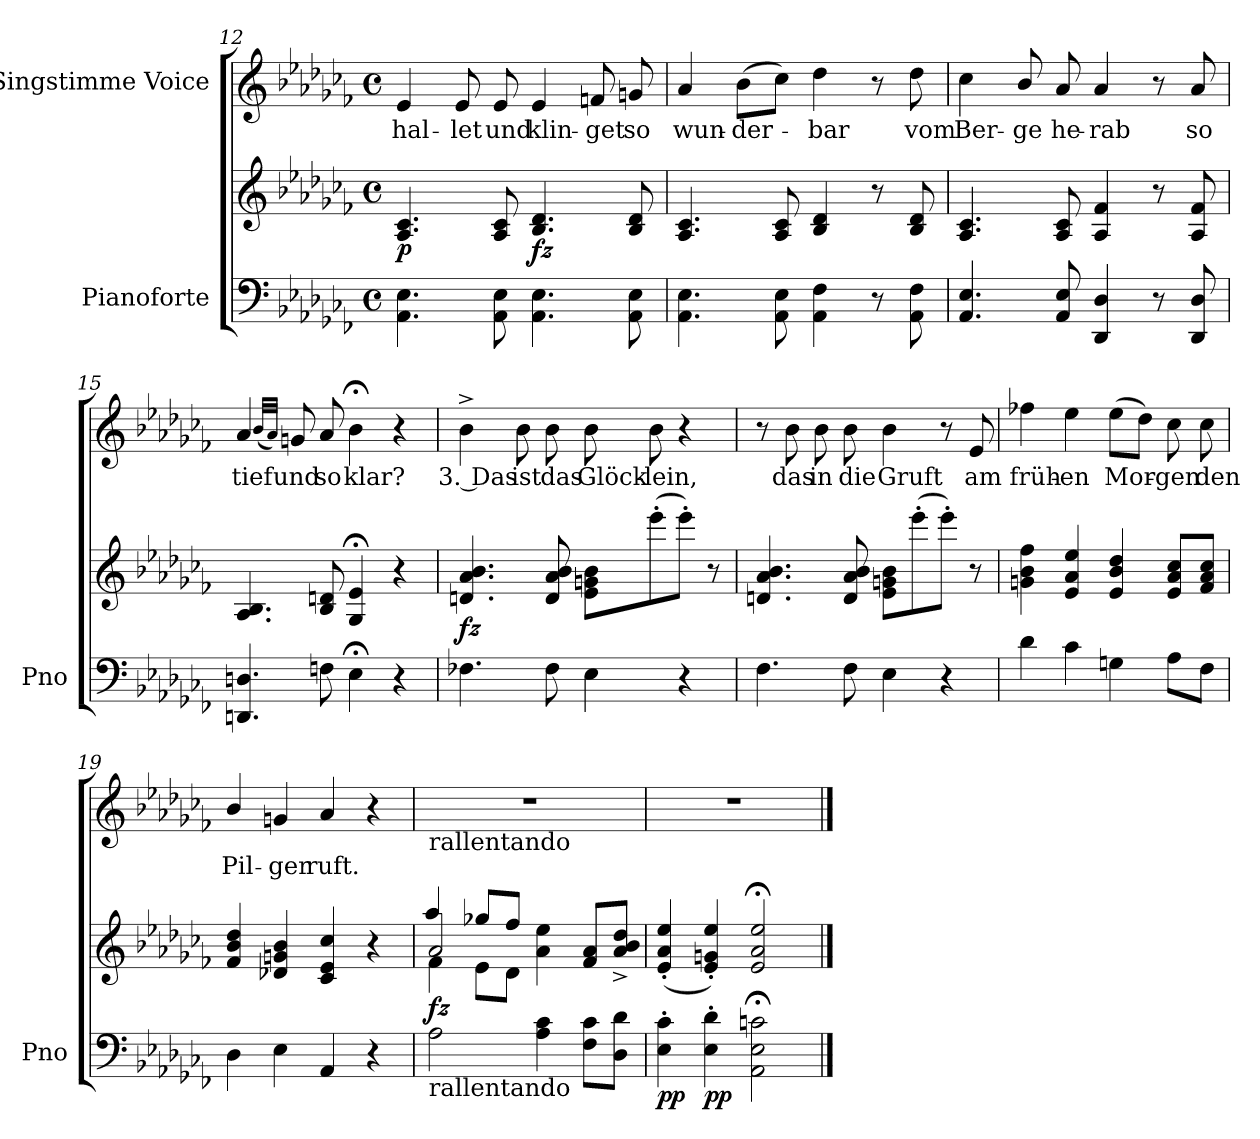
**kern	**kern	**dynam	**kern	**text
*part2	*part2	*part2	*part1	*part1
*staff3	*staff2	*staff2/3	*staff1	*staff1
*I"Pianoforte	*	*	*I"Singstimme Voice	*
*I'Pno	*	*	*	*
*clefF4	*clefG2	*	*clefG2	*
*k[b-e-a-d-g-c-f-]	*k[b-e-a-d-g-c-f-]	*	*k[b-e-a-d-g-c-f-]	*
*M4/4	*M4/4	*	*M4/4	*
*met(c)	*met(c)	*	*met(c)	*
=12	=12	=12	=12	=12
!	!	!LO:DY:b	!	!LO:LY:b
4.AA-\ 4.E-\	4.A-/ 4.c-/	p	4e-/	hal-
!	!	!	!	!LO:LY:b
.	.	.	8e-/	-let
!	!	!	!	!LO:LY:b
8AA-\ 8E-\	8A-/ 8c-/	.	8e-/	und
!	!	!LO:DY:b	!	!LO:LY:b
4.AA-\ 4.E-\	4.B-/ 4.d-/	fz	4e-/	klin-
!	!	!	!	!LO:LY:b
.	.	.	8fn/	-get
!	!	!	!	!LO:LY:b
8AA-\ 8E-\	8B-/ 8d-/	.	8gn/	so
=13	=13	=13	=13	=13
!	!	!	!	!LO:LY:b
4.AA-\ 4.E-\	4.A-/ 4.c-/	.	4a-/	wun-
!	!	!	!	!LO:LY:b
.	.	.	(8b-\L	-der-
8AA-\ 8E-\	8A-/ 8c-/	.	8cc-\J)	.
!	!	!	!	!LO:LY:b
4AA-\ 4F-\	4B-/ 4d-/	.	4dd-\	-bar
8r	8r	.	8r	.
!	!	!	!	!LO:LY:b
8AA-\ 8F-\	8B-/ 8d-/	.	8dd-\	vom
=14	=14	=14	=14	=14
!	!	!	!	!LO:LY:b
4.AA-/ 4.E-/	4.A-/ 4.c-/	.	4cc-\	Ber-
!	!	!	!	!LO:LY:b
.	.	.	8b-/	-ge
!	!	!	!	!LO:LY:b
8AA-/ 8E-/	8A-/ 8c-/	.	8a-/	he-
!	!	!	!	!LO:LY:b
4DD-/ 4D-/	4A-/ 4f-/	.	4a-/	-rab
8r	8r	.	8r	.
!	!	!	!	!LO:LY:b
8DD-/ 8D-/	8A-/ 8f-/	.	8a-/	so
=15	=15	=15	=15	=15
!	!	!	!	!LO:LY:b
4.DDn/ 4.Dn/	4.A-/ 4.B-/	.	4a-/	tief
.	.	.	(32qb-/LLL	.
.	.	.	32qa-/JJJ)	.
!	!	!	!	!LO:LY:b
.	.	.	8gn/	und
!	!	!	!	!LO:LY:b
8Fn\	8B-/ 8dn/	.	8a-/	so
!	!	!	!	!LO:LY:b
4E-;<\	4G-/;< 4e-/;<	.	4b-;<\	klar?
4r	4r	.	4r	.
!!LO:LB:g=z
=16	=16	=16	=16	=16
!	!	!LO:DY:b	!	!LO:LY:b
4.F-X\	4.dn/ 4.a-/ 4.b-/	fz	4b-^\	3. Das
!	!	!	!	!LO:LY:b
.	.	.	8b-\	ist
!	!	!	!	!LO:LY:b
8F-\	8d/ 8a-/ 8b-/	.	8b-\	das
!	!	!	!	!LO:LY:b
4E-\	8e-\ 8gn\ 8b-\L	.	8b-\	Glöck-
!	!	!	!	!LO:LY:b
.	(>8eee-'>\	.	8b-\	-lein,
4r	8eee-'>\J)	.	4r	.
.	8r	.	.	.
=17	=17	=17	=17	=17
4.F-\	4.dn/ 4.a-/ 4.b-/	.	8r	.
!	!	!	!	!LO:LY:b
.	.	.	8b-\	das
!	!	!	!	!LO:LY:b
.	.	.	8b-\	in
!	!	!	!	!LO:LY:b
8F-\	8d/ 8a-/ 8b-/	.	8b-\	die
!	!	!	!	!LO:LY:b
4E-\	8e-\ 8gn\ 8b-\L	.	4b-\	Gruft
.	(>8eee-'>\	.	.	.
4r	8eee-'>\J)	.	8r	.
!	!	!	!	!LO:LY:b
.	8r	.	8e-/	am
=18	=18	=18	=18	=18
!	!	!	!	!LO:LY:b
4d-\	4gn\ 4b-\ 4ff-\	.	4ff-X\	früh-
!	!	!	!	!LO:LY:b
4c-\	4e-/ 4a-/ 4ee-/	.	4ee-\	-en
!	!	!	!	!LO:LY:b
4Gn\	4e-/ 4b-/ 4dd-/	.	(8ee-\L	Mor-
.	.	.	8dd-\J)	.
!	!	!	!	!LO:LY:b
8A-\L	8e-/ 8a-/ 8cc-/L	.	8cc-\	-gen
!	!	!	!	!LO:LY:b
8F-\J	8f-/ 8a-/ 8cc-/J	.	8cc-\	den
=19	=19	=19	=19	=19
!	!	!	!	!LO:LY:b
4D-\	4f-/ 4b-/ 4dd-/	.	4b-/	Pil-
!	!	!	!	!LO:LY:b
4E-\	4d-X/ 4gn/ 4b-/	.	4gn/	-ger
!	!	!	!	!LO:LY:b
4AA-/	4c-/ 4e-/ 4cc-/	.	4a-/	ruft.
4r	4r	.	4r	.
=20	=20	=20	=20	=20
*	*^	*	*	*
*	*	*^	*	*	*
!	!	!	!	!	!LO:TX:b:t=rallentando	!
!LO:TX:b:t=rallentando	!	!	!	!	!	!
!	!	!	!	!LO:DY:b	!	!
2A-\	2a-/	4f-\	4aa-/	fz	1r	.
.	.	8e-\L	8gg-X/L	.	.	.
.	.	8d-\J	8ff-/J	.	.	.
4A-\ 4c-\	4a-\ 4ee-\	2ryy	2ryy	.	.	.
8F-\ 8c-\L	8f-/ 8a-/L	.	.	.	.	.
8D-\ 8d-\J	8a-/^< 8b-/^< 8dd-/^<J	.	.	.	.	.
*	*v	*v	*v	*	*	*
!!LO:PB:g=z
=21	=21	=21	=21	=21
!	!	!LO:DY:b=2	!	!
4E-\' 4c-\'	(>4e-/'> 4a-/'> 4ee-/'>	pp	1r	.
!	!	!LO:DY:b=2	!	!
4E-\' 4d-\'	4e-/'> 4gn/'> 4ee-/'>)	pp	.	.
2AA-\;< 2E-\;< 2cn\;<	2e-/;< 2a-/;< 2ee-/;<	.	.	.
==	==	==	==	==
*-	*-	*-	*-	*-
